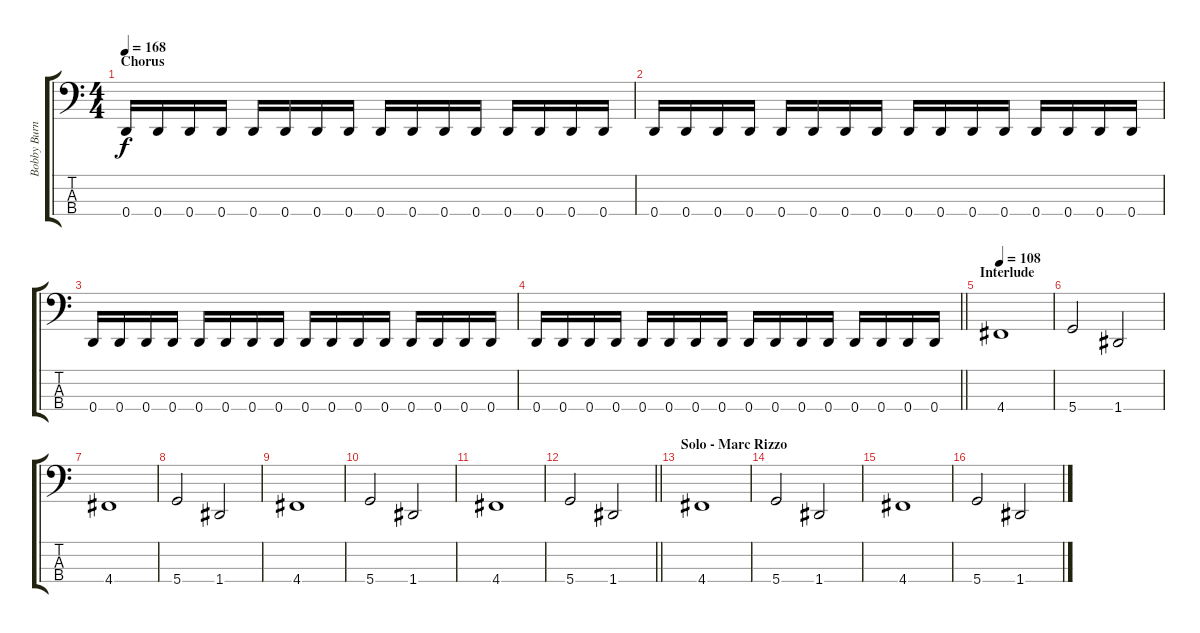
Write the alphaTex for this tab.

\track ("Bobby Burns (Bass)" "Bobby Burn") {instrument electricbasspick}
\staff {score tabs}
\tuning (F2 C2 G1 D1) {hide}
\ts (4 4)
\section ("" "Chorus")
\tempo 168
\clef f4
\ks c
0.4.16{dy f} 0.4.16 0.4.16 0.4.16 0.4.16 0.4.16 0.4.16 0.4.16 0.4.16 0.4.16 0.4.16 0.4.16 0.4.16 0.4.16 0.4.16 0.4.16 |
0.4.16 0.4.16 0.4.16 0.4.16 0.4.16 0.4.16 0.4.16 0.4.16 0.4.16 0.4.16 0.4.16 0.4.16 0.4.16 0.4.16 0.4.16 0.4.16 |
0.4.16 0.4.16 0.4.16 0.4.16 0.4.16 0.4.16 0.4.16 0.4.16 0.4.16 0.4.16 0.4.16 0.4.16 0.4.16 0.4.16 0.4.16 0.4.16 |
\barLineRight lightlight
0.4.16 0.4.16 0.4.16 0.4.16 0.4.16 0.4.16 0.4.16 0.4.16 0.4.16 0.4.16 0.4.16 0.4.16 0.4.16 0.4.16 0.4.16 0.4.16 |
\section ("" "Interlude")
\tempo 108
4.4.1 |
5.4.2 1.4.2 |
4.4.1 |
5.4.2 1.4.2 |
4.4.1 |
5.4.2 1.4.2 |
4.4.1 |
\barLineRight lightlight
5.4.2 1.4.2 |
\section ("" "Solo - Marc Rizzo")
4.4.1 |
5.4.2 1.4.2 |
4.4.1 |
5.4.2 1.4.2
